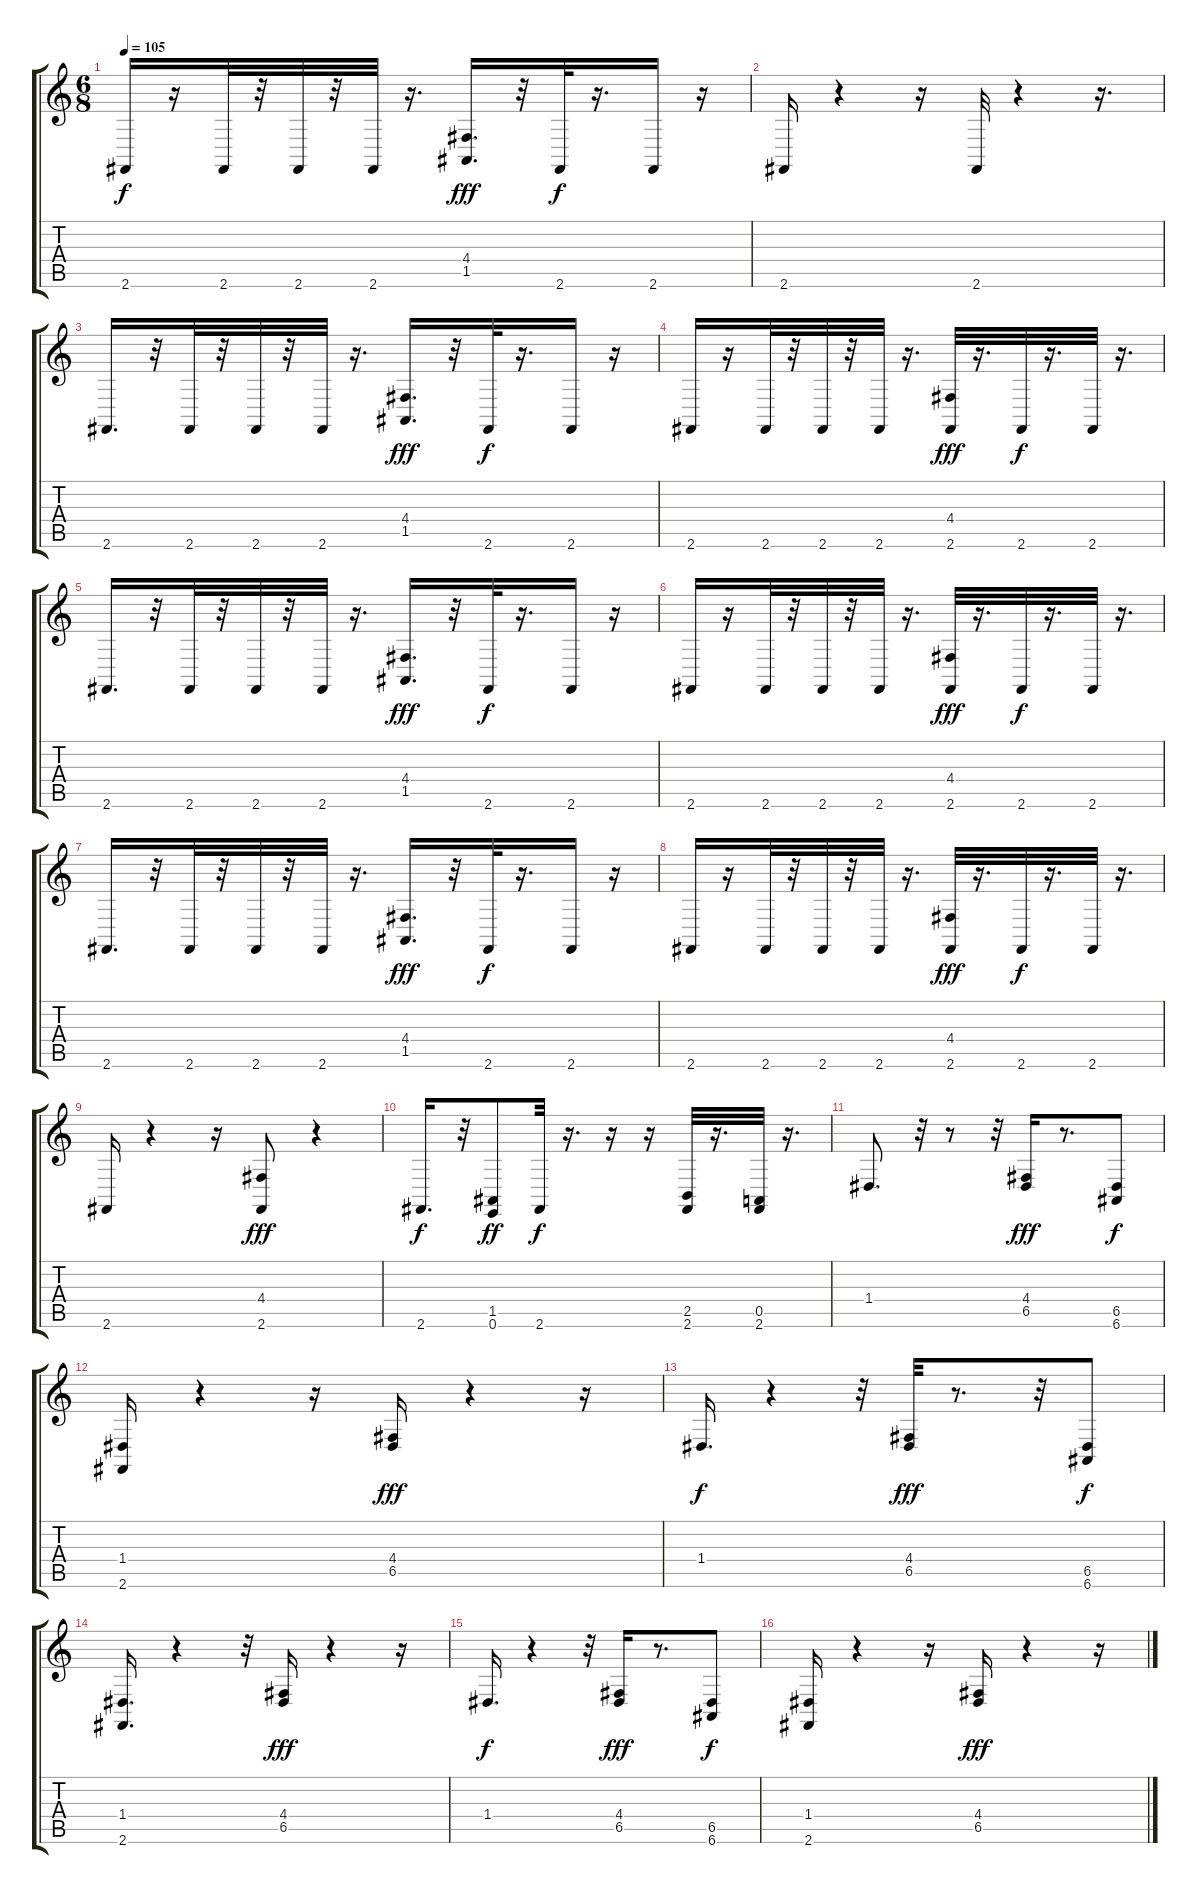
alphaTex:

\track "" {instrument celesta}
\staff {score tabs}
\tuning (E4 B3 G3 D3 A2 E2) {hide}
\ts (6 8)
\tempo 105
\clef g2
\ks c
2.6.16{dy f} r.16 2.6.32 r.32 2.6.32 r.32 2.6.32 r.16{d} (4.4 1.5).16{d dy fff} r.32 2.6.32{dy f} r.16{d} 2.6.16 r.16 |
2.6.16 r.4 r.16 2.6.32 r.4 r.16{d} |
2.6.16{d} r.32 2.6.32 r.32 2.6.32 r.32 2.6.32 r.16{d} (4.4 1.5).16{d dy fff} r.32 2.6.32{dy f} r.16{d} 2.6.16 r.16 |
2.6.16 r.16 2.6.32 r.32 2.6.32 r.32 2.6.32 r.16{d} (4.4 2.6).32{dy fff} r.16{d} 2.6.32{dy f} r.16{d} 2.6.32 r.16{d} |
2.6.16{d} r.32 2.6.32 r.32 2.6.32 r.32 2.6.32 r.16{d} (4.4 1.5).16{d dy fff} r.32 2.6.32{dy f} r.16{d} 2.6.16 r.16 |
2.6.16 r.16 2.6.32 r.32 2.6.32 r.32 2.6.32 r.16{d} (4.4 2.6).32{dy fff} r.16{d} 2.6.32{dy f} r.16{d} 2.6.32 r.16{d} |
2.6.16{d} r.32 2.6.32 r.32 2.6.32 r.32 2.6.32 r.16{d} (4.4 1.5).16{d dy fff} r.32 2.6.32{dy f} r.16{d} 2.6.16 r.16 |
2.6.16 r.16 2.6.32 r.32 2.6.32 r.32 2.6.32 r.16{d} (4.4 2.6).32{dy fff} r.16{d} 2.6.32{dy f} r.16{d} 2.6.32 r.16{d} |
2.6.16 r.4 r.16 (4.4 2.6).8{dy fff} r.4 |
2.6.16{d dy f} r.32 (1.5 0.6).8{dy ff} 2.6.32{dy f} r.16{d} r.16 r.16 (2.5 2.6).32 r.16{d} (0.5 2.6).32 r.16{d} |
1.4.8{d} r.32 r.8 r.32 (4.4 6.5).16{dy fff} r.8{d} (6.5 6.6).8{dy f} |
(1.4 2.6).16 r.4 r.16 (4.4 6.5).16{dy fff} r.4 r.16 |
1.4.16{d dy f} r.4 r.32 (4.4 6.5).32{dy fff} r.8{d} r.32 (6.5 6.6).8{dy f} |
(1.4 2.6).16{d} r.4 r.32 (4.4 6.5).16{dy fff} r.4 r.16 |
1.4.16{d dy f} r.4 r.32 (4.4 6.5).16{dy fff} r.8{d} (6.5 6.6).8{dy f} |
(1.4 2.6).16 r.4 r.16 (4.4 6.5).16{dy fff} r.4 r.16
